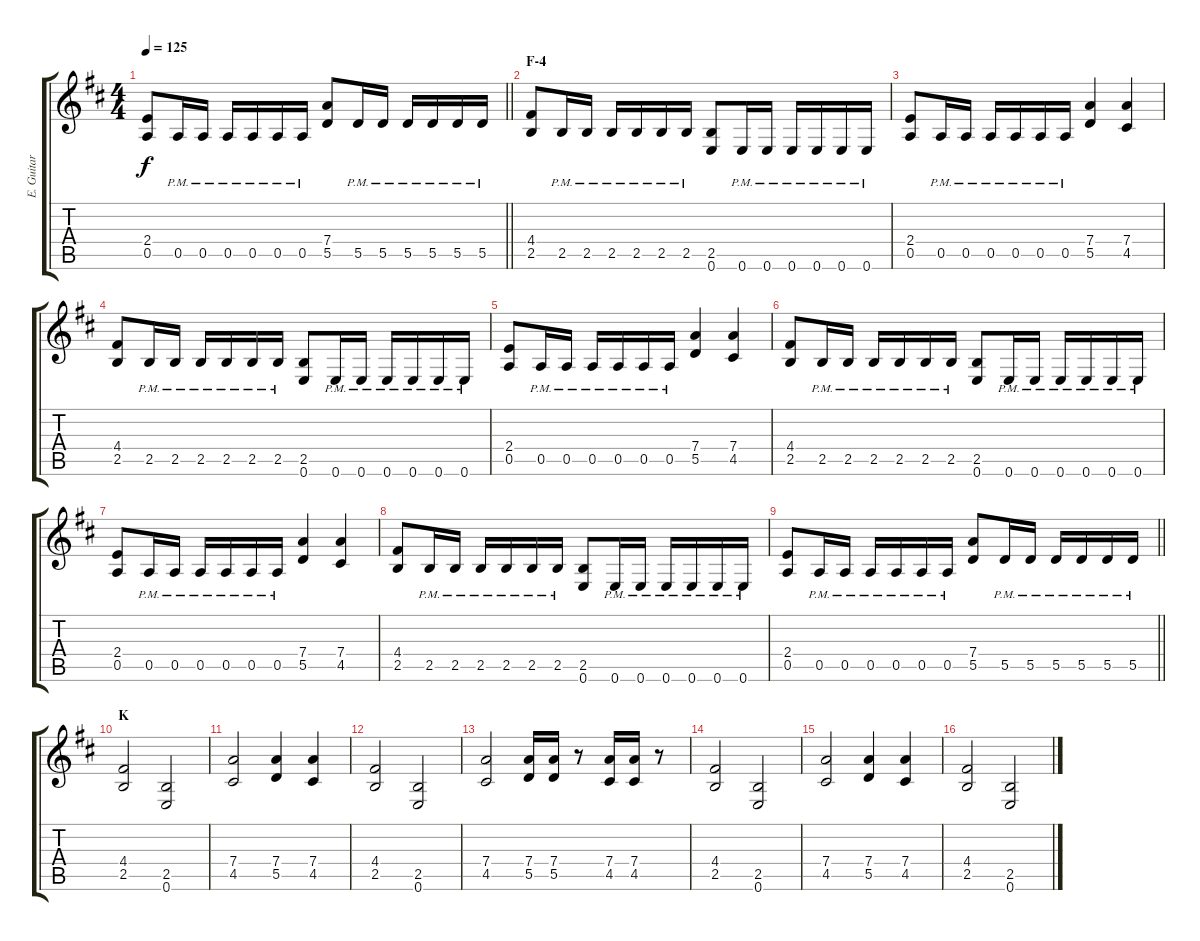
\track ("E. Guitar II" "E. Guitar ") {instrument overdrivenguitar}
\staff {score tabs}
\tuning (E4 B3 G3 D3 A2 E2) {hide}
\ts (4 4)
\tempo 125
\clef g2
\barLineRight lightlight
\ks d
(2.4 0.5).8{dy f} 0.5{pm}.16 0.5{pm}.16 0.5{pm}.16 0.5{pm}.16 0.5{pm}.16 0.5{pm}.16 (7.4 5.5).8 5.5{pm}.16 5.5{pm}.16 5.5{pm}.16 5.5{pm}.16 5.5{pm}.16 5.5{pm}.16 |
\section ("" "F-4")
(4.4 2.5).8 2.5{pm}.16 2.5{pm}.16 2.5{pm}.16 2.5{pm}.16 2.5{pm}.16 2.5{pm}.16 (2.5 0.6).8 0.6{pm}.16 0.6{pm}.16 0.6{pm}.16 0.6{pm}.16 0.6{pm}.16 0.6{pm}.16 |
(2.4 0.5).8 0.5{pm}.16 0.5{pm}.16 0.5{pm}.16 0.5{pm}.16 0.5{pm}.16 0.5{pm}.16 (7.4 5.5).4 (7.4 4.5).4 |
(4.4 2.5).8 2.5{pm}.16 2.5{pm}.16 2.5{pm}.16 2.5{pm}.16 2.5{pm}.16 2.5{pm}.16 (2.5 0.6).8 0.6{pm}.16 0.6{pm}.16 0.6{pm}.16 0.6{pm}.16 0.6{pm}.16 0.6{pm}.16 |
(2.4 0.5).8 0.5{pm}.16 0.5{pm}.16 0.5{pm}.16 0.5{pm}.16 0.5{pm}.16 0.5{pm}.16 (7.4 5.5).4 (7.4 4.5).4 |
(4.4 2.5).8 2.5{pm}.16 2.5{pm}.16 2.5{pm}.16 2.5{pm}.16 2.5{pm}.16 2.5{pm}.16 (2.5 0.6).8 0.6{pm}.16 0.6{pm}.16 0.6{pm}.16 0.6{pm}.16 0.6{pm}.16 0.6{pm}.16 |
(2.4 0.5).8 0.5{pm}.16 0.5{pm}.16 0.5{pm}.16 0.5{pm}.16 0.5{pm}.16 0.5{pm}.16 (7.4 5.5).4 (7.4 4.5).4 |
(4.4 2.5).8 2.5{pm}.16 2.5{pm}.16 2.5{pm}.16 2.5{pm}.16 2.5{pm}.16 2.5{pm}.16 (2.5 0.6).8 0.6{pm}.16 0.6{pm}.16 0.6{pm}.16 0.6{pm}.16 0.6{pm}.16 0.6{pm}.16 |
\barLineRight lightlight
(2.4 0.5).8 0.5{pm}.16 0.5{pm}.16 0.5{pm}.16 0.5{pm}.16 0.5{pm}.16 0.5{pm}.16 (7.4 5.5).8 5.5{pm}.16 5.5{pm}.16 5.5{pm}.16 5.5{pm}.16 5.5{pm}.16 5.5{pm}.16 |
\section ("" "K")
(4.4 2.5).2 (2.5 0.6).2 |
(7.4 4.5).2 (7.4 5.5).4 (7.4 4.5).4 |
(4.4 2.5).2 (2.5 0.6).2 |
(7.4 4.5).2 (7.4 5.5).16 (7.4 5.5).16 r.8 (7.4 4.5).16 (7.4 4.5).16 r.8 |
(4.4 2.5).2 (2.5 0.6).2 |
(7.4 4.5).2 (7.4 5.5).4 (7.4 4.5).4 |
(4.4 2.5).2 (2.5 0.6).2
